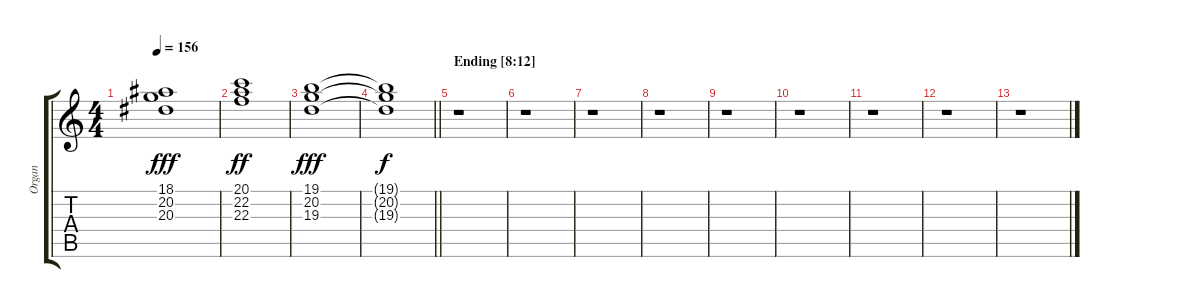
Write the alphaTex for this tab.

\track ("Organ" "Organ") {instrument churchorgan}
\staff {score tabs}
\tuning (E4 B3 G3 D3 A2 E2) {hide}
\ts (4 4)
\tempo 156
\clef g2
\ks aminor
(18.1 20.2 20.3).1{dy fff} |
(20.1 22.2 22.3).1{dy ff} |
(19.1 20.2 19.3).1{dy fff} |
\barLineRight lightlight
(19.1{t} 20.2{t} 19.3{t}).1{dy f} |
\section ("" "Ending [8:12]")
r.1 |
r.1 |
r.1 |
r.1 |
r.1 |
r.1 |
r.1 |
r.1 |
r.1
